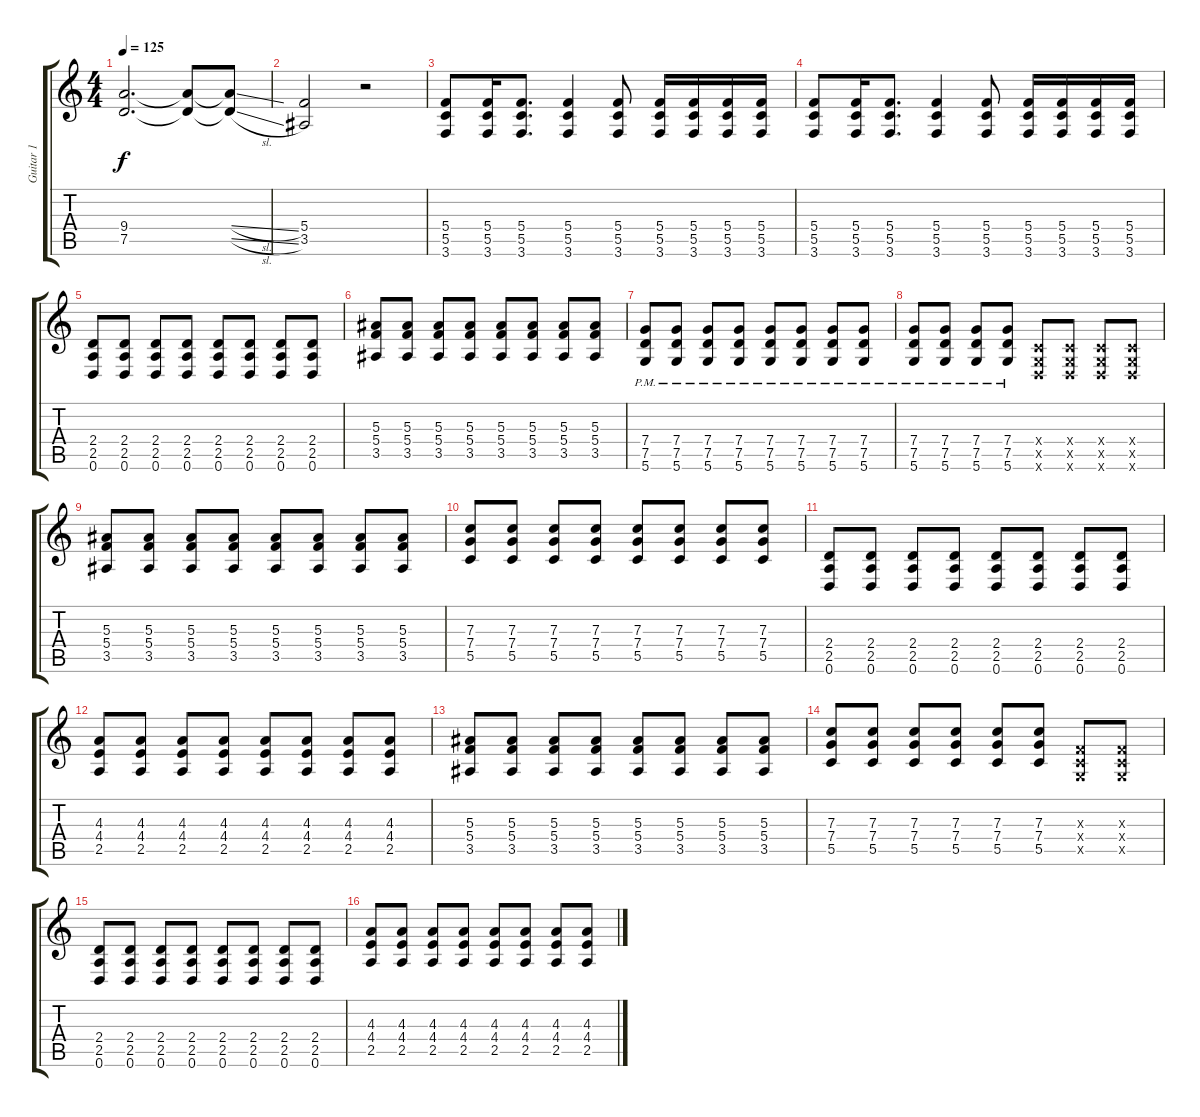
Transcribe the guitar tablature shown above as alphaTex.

\track ("Guitar 1" "Guitar 1") {instrument distortionguitar}
\staff {score tabs}
\tuning (D4 A3 F3 C3 G2 D2) {hide}
\ts (4 4)
\tempo 125
\clef g2
\ks c
(9.4 7.5).2{d dy f} (9.4{t} 7.5{t}).8 (9.4{sl t} 7.5{sl t}).8 |
(5.4 3.5).2 r.2 |
(5.4 5.5 3.6).8 (5.4 5.5 3.6).16 (5.4 5.5 3.6).8{d} (5.4 5.5 3.6).4 (5.4 5.5 3.6).8 (5.4 5.5 3.6).16 (5.4 5.5 3.6).16 (5.4 5.5 3.6).16 (5.4 5.5 3.6).16 |
(5.4 5.5 3.6).8 (5.4 5.5 3.6).16 (5.4 5.5 3.6).8{d} (5.4 5.5 3.6).4 (5.4 5.5 3.6).8 (5.4 5.5 3.6).16 (5.4 5.5 3.6).16 (5.4 5.5 3.6).16 (5.4 5.5 3.6).16 |
(2.4 2.5 0.6).8 (2.4 2.5 0.6).8 (2.4 2.5 0.6).8 (2.4 2.5 0.6).8 (2.4 2.5 0.6).8 (2.4 2.5 0.6).8 (2.4 2.5 0.6).8 (2.4 2.5 0.6).8 |
(5.3 5.4 3.5).8 (5.3 5.4 3.5).8 (5.3 5.4 3.5).8 (5.3 5.4 3.5).8 (5.3 5.4 3.5).8 (5.3 5.4 3.5).8 (5.3 5.4 3.5).8 (5.3 5.4 3.5).8 |
(7.4{pm} 7.5{pm} 5.6{pm}).8 (7.4{pm} 7.5{pm} 5.6{pm}).8 (7.4{pm} 7.5{pm} 5.6{pm}).8 (7.4{pm} 7.5{pm} 5.6{pm}).8 (7.4{pm} 7.5{pm} 5.6{pm}).8 (7.4{pm} 7.5{pm} 5.6{pm}).8 (7.4{pm} 7.5{pm} 5.6{pm}).8 (7.4{pm} 7.5{pm} 5.6{pm}).8 |
(7.4{pm} 7.5{pm} 5.6{pm}).8 (7.4{pm} 7.5{pm} 5.6{pm}).8 (7.4{pm} 7.5{pm} 5.6{pm}).8 (7.4{pm} 7.5{pm} 5.6{pm}).8 (0.4{x} 0.5{x} 0.6{x}).8 (0.4{x} 0.5{x} 0.6{x}).8 (0.4{x} 0.5{x} 0.6{x}).8 (0.4{x} 0.5{x} 0.6{x}).8 |
(5.3 5.4 3.5).8 (5.3 5.4 3.5).8 (5.3 5.4 3.5).8 (5.3 5.4 3.5).8 (5.3 5.4 3.5).8 (5.3 5.4 3.5).8 (5.3 5.4 3.5).8 (5.3 5.4 3.5).8 |
(7.3 7.4 5.5).8 (7.3 7.4 5.5).8 (7.3 7.4 5.5).8 (7.3 7.4 5.5).8 (7.3 7.4 5.5).8 (7.3 7.4 5.5).8 (7.3 7.4 5.5).8 (7.3 7.4 5.5).8 |
(2.4 2.5 0.6).8 (2.4 2.5 0.6).8 (2.4 2.5 0.6).8 (2.4 2.5 0.6).8 (2.4 2.5 0.6).8 (2.4 2.5 0.6).8 (2.4 2.5 0.6).8 (2.4 2.5 0.6).8 |
(4.3 4.4 2.5).8 (4.3 4.4 2.5).8 (4.3 4.4 2.5).8 (4.3 4.4 2.5).8 (4.3 4.4 2.5).8 (4.3 4.4 2.5).8 (4.3 4.4 2.5).8 (4.3 4.4 2.5).8 |
(5.3 5.4 3.5).8 (5.3 5.4 3.5).8 (5.3 5.4 3.5).8 (5.3 5.4 3.5).8 (5.3 5.4 3.5).8 (5.3 5.4 3.5).8 (5.3 5.4 3.5).8 (5.3 5.4 3.5).8 |
(7.3 7.4 5.5).8 (7.3 7.4 5.5).8 (7.3 7.4 5.5).8 (7.3 7.4 5.5).8 (7.3 7.4 5.5).8 (7.3 7.4 5.5).8 (0.3{x} 0.4{x} 0.5{x}).8 (0.3{x} 0.4{x} 0.5{x}).8 |
(2.4 2.5 0.6).8 (2.4 2.5 0.6).8 (2.4 2.5 0.6).8 (2.4 2.5 0.6).8 (2.4 2.5 0.6).8 (2.4 2.5 0.6).8 (2.4 2.5 0.6).8 (2.4 2.5 0.6).8 |
(4.3 4.4 2.5).8 (4.3 4.4 2.5).8 (4.3 4.4 2.5).8 (4.3 4.4 2.5).8 (4.3 4.4 2.5).8 (4.3 4.4 2.5).8 (4.3 4.4 2.5).8 (4.3 4.4 2.5).8
